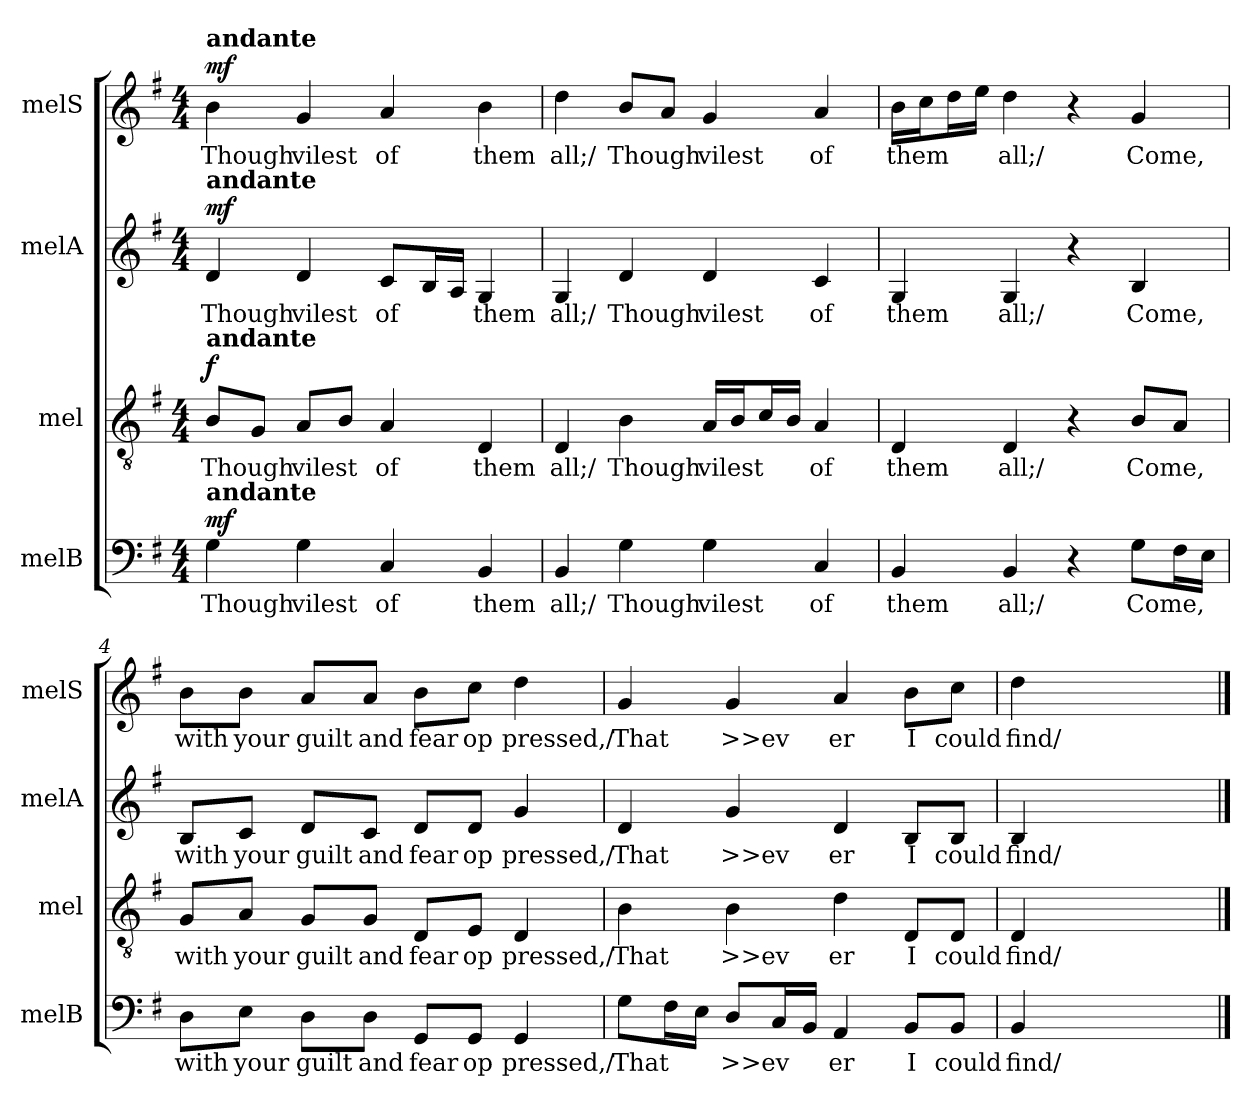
**kern	**text	**dynam	**kern	**text	**dynam	**kern	**text	**dynam	**kern	**text	**dynam
*part4	*part4	*part4	*part3	*part3	*part3	*part2	*part2	*part2	*part1	*part1	*part1
*staff4	*staff4	*staff4	*staff3	*staff3	*staff3	*staff2	*staff2	*staff2	*staff1	*staff1	*staff1
*I"melB	*	*	*I"mel	*	*	*I"melA	*	*	*I"melS	*	*
*I'melB	*	*	*I'mel	*	*	*I'melA	*	*	*I'melS	*	*
*clefF4	*	*	*clefGv2	*	*	*clefG2	*	*	*clefG2	*	*
*k[f#]	*	*	*k[f#]	*	*	*k[f#]	*	*	*k[f#]	*	*
*M4/4	*	*	*M4/4	*	*	*M4/4	*	*	*M4/4	*	*
=1	=1	=1	=1	=1	=1	=1	=1	=1	=1	=1	=1
!	!	!	!	!	!	!	!	!	!LO:TX:a:B:t=andante	!	!
!	!	!	!	!	!	!LO:TX:a:B:t=andante	!	!	!	!	!
!	!	!	!LO:TX:a:B:t=andante	!	!	!	!	!	!	!	!
!LO:TX:a:B:t=andante	!	!	!	!	!	!	!	!	!	!	!
4G	Though	mf	8B/L	Though	f	4d	Though	mf	4b	Though	mf
.	.	.	8G/J	--	.	.	.	.	.	.	.
4G	vilest	.	8A/L	vilest	.	4d	vilest	.	4g	vilest	.
.	.	.	8B/J	--	.	.	.	.	.	.	.
4C	of	.	4A	of	.	8c/L	of	.	4a	of	.
.	.	.	.	.	.	16B/L	--	.	.	.	.
.	.	.	.	.	.	16A/JJ	--	.	.	.	.
4BB	them	.	4D	them	.	4G	them	.	4b	them	.
=2	=2	=2	=2	=2	=2	=2	=2	=2	=2	=2	=2
4BB	all;/	.	4D	all;/	.	4G	all;/	.	4dd	all;/	.
4G	Though	.	4B	Though	.	4d	Though	.	8b/L	Though	.
.	.	.	.	.	.	.	.	.	8a/J	--	.
4G	vilest	.	16A/LL	vilest	.	4d	vilest	.	4g	vilest	.
.	.	.	16B/J	--	.	.	.	.	.	.	.
.	.	.	16c/L	--	.	.	.	.	.	.	.
.	.	.	16B/JJ	--	.	.	.	.	.	.	.
4C	of	.	4A	of	.	4c	of	.	4a	of	.
=3	=3	=3	=3	=3	=3	=3	=3	=3	=3	=3	=3
4BB	them	.	4D	them	.	4G	them	.	16b\LL	them	.
.	.	.	.	.	.	.	.	.	16cc\J	--	.
.	.	.	.	.	.	.	.	.	16dd\L	--	.
.	.	.	.	.	.	.	.	.	16ee\JJ	--	.
4BB	all;/	.	4D	all;/	.	4G	all;/	.	4dd	all;/	.
4r	.	.	4r	.	.	4r	.	.	4r	.	.
8G\L	Come,	.	8B/L	Come,	.	4B	Come,	.	4g	Come,	.
16F#\L	--	.	8A/J	--	.	.	.	.	.	.	.
16E\JJ	--	.	.	.	.	.	.	.	.	.	.
=4	=4	=4	=4	=4	=4	=4	=4	=4	=4	=4	=4
8D\L	with	.	8G/L	with	.	8B/L	with	.	8b\L	with	.
8E\J	your	.	8A/J	your	.	8c/J	your	.	8b\J	your	.
8D\L	guilt	.	8G/L	guilt	.	8d/L	guilt	.	8a/L	guilt	.
8D\J	and	.	8G/J	and	.	8c/J	and	.	8a/J	and	.
8GG/L	fear	.	8D/L	fear	.	8d/L	fear	.	8b\L	fear	.
8GG/J	op	.	8E/J	op	.	8d/J	op	.	8cc\J	op	.
4GG	-pressed,/	.	4D	-pressed,/	.	4g	-pressed,/	.	4dd	-pressed,/	.
=5	=5	=5	=5	=5	=5	=5	=5	=5	=5	=5	=5
8G\L	That	.	4B	That	.	4d	That	.	4g	That	.
16F#\L	--	.	.	.	.	.	.	.	.	.	.
16E\JJ	--	.	.	.	.	.	.	.	.	.	.
8D/L	>>ev	.	4B	>>ev	.	4g	>>ev	.	4g	>>ev	.
16C/L	--	.	.	.	.	.	.	.	.	.	.
16BB/JJ	--	.	.	.	.	.	.	.	.	.	.
4AA	-er	.	4d	-er	.	4d	-er	.	4a	-er	.
8BB/L	I	.	8D/L	I	.	8B/L	I	.	8b\L	I	.
8BB/J	could	.	8D/J	could	.	8B/J	could	.	8cc\J	could	.
=6	=6	=6	=6	=6	=6	=6	=6	=6	=6	=6	=6
4BB	find/	.	4D	find/	.	4B	find/	.	4dd	find/	.
2.ryy	.	.	2.ryy	.	.	2.ryy	.	.	2.ryy	.	.
==	==	==	==	==	==	==	==	==	==	==	==
*-	*-	*-	*-	*-	*-	*-	*-	*-	*-	*-	*-
